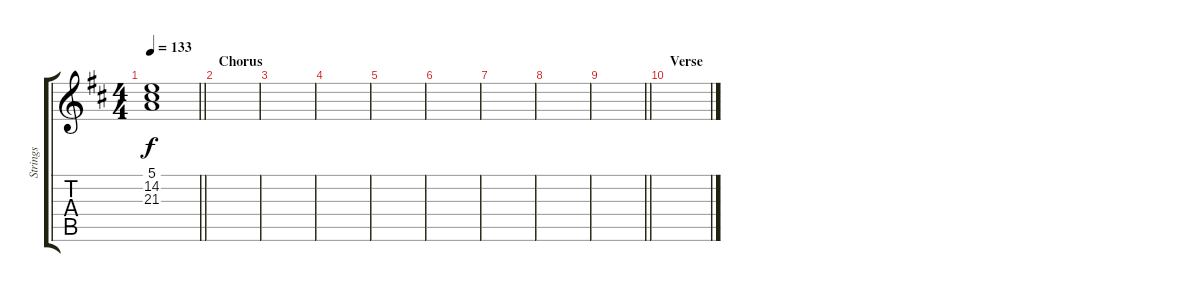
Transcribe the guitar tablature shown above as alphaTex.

\track ("Strings" "Strings") {instrument stringensemble2}
\staff {score tabs}
\tuning (E4 B3 G3 D3 A2 E2) {hide}
\ts (4 4)
\tempo 133
\clef g2
\barLineRight lightlight
\ks d
(5.1{t} 14.2{t} 21.3{t}).1{dy f} |
\section ("" "Chorus")
|
|
|
|
|
|
|
\barLineRight lightlight
|
\section ("" "Verse")
